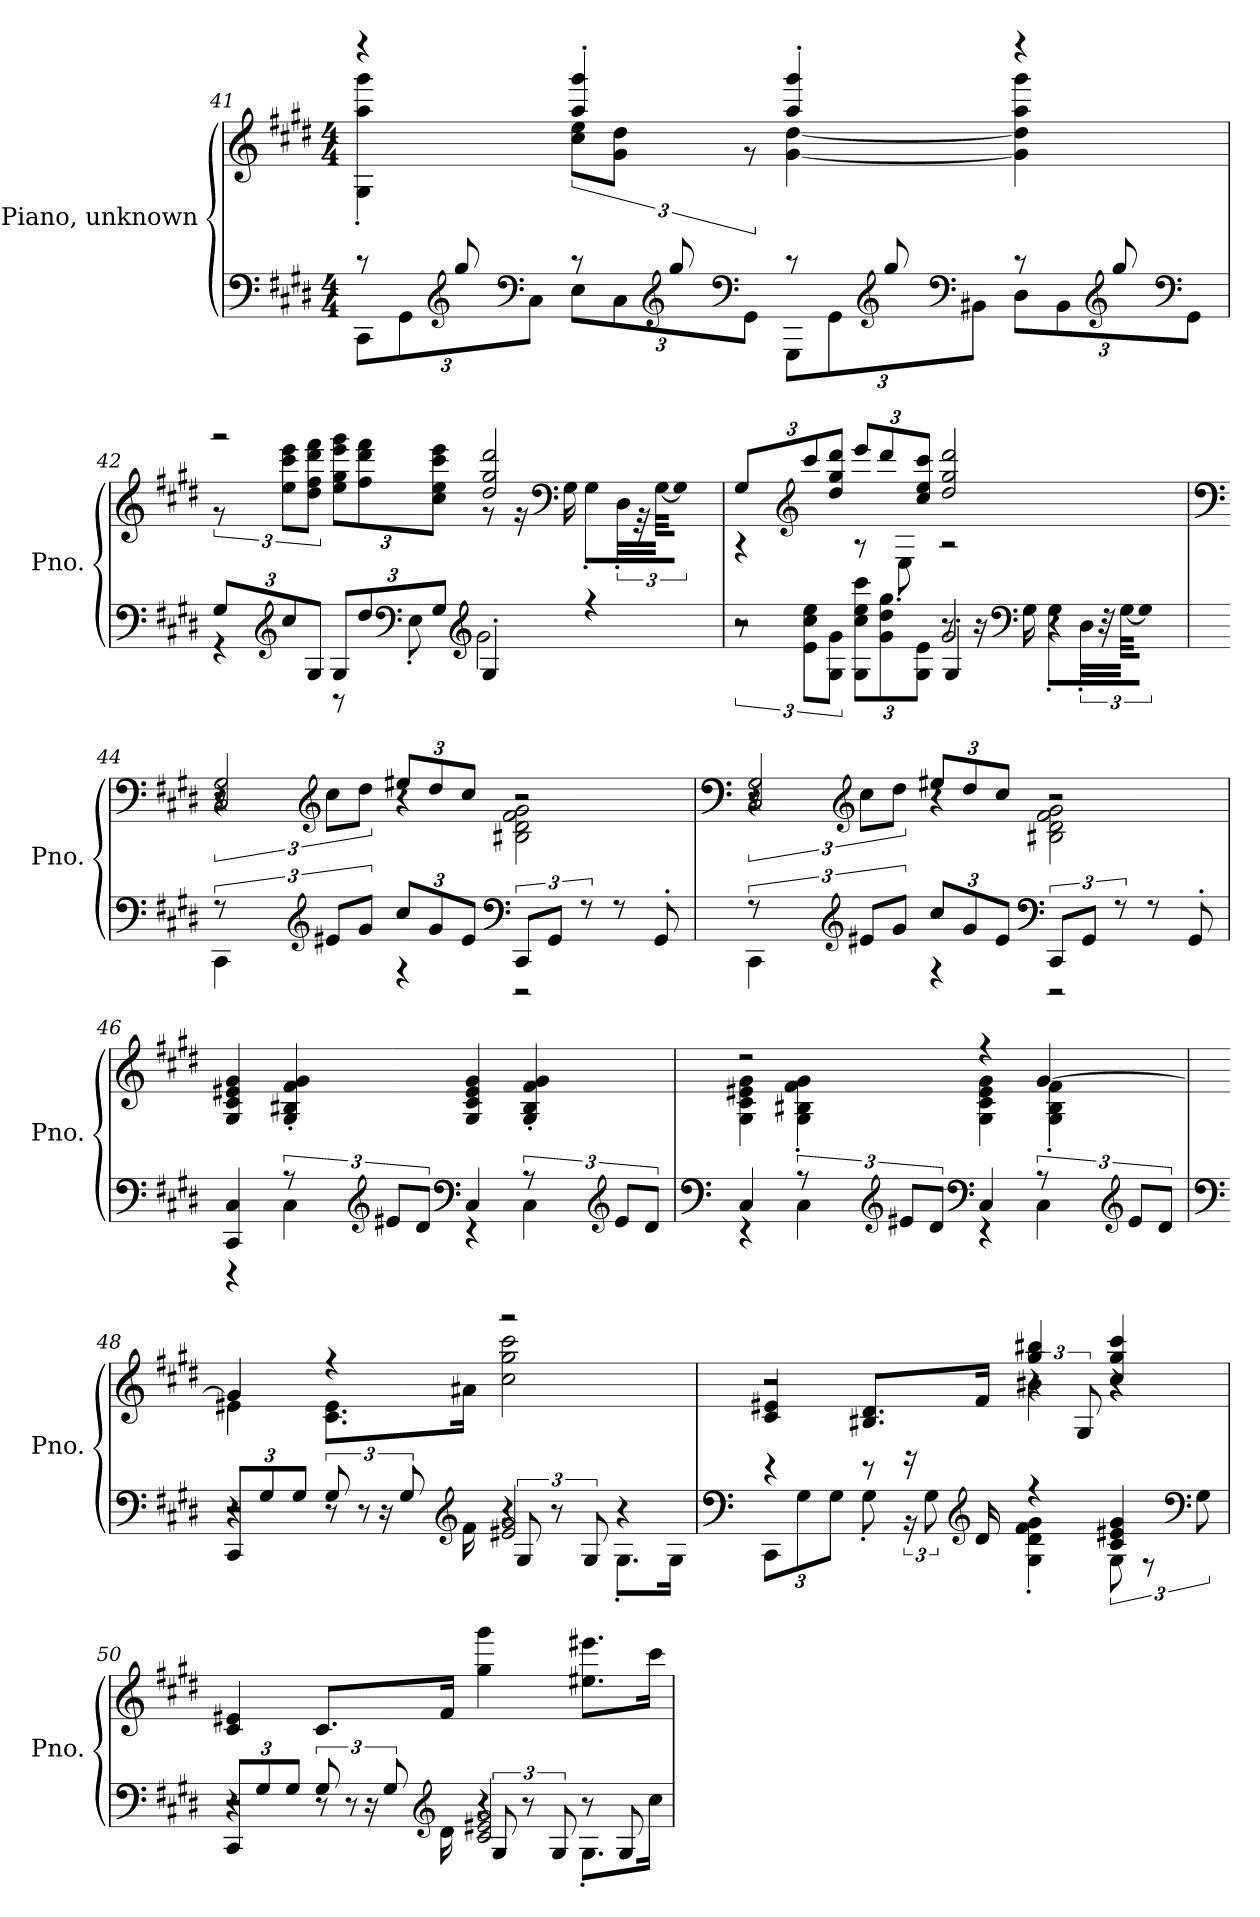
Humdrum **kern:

**kern	**kern
*part1	*part1
*staff2	*staff1
*I"Piano, unknown	*
*I'Pno.	*
!!LO:LB:g=z
*clefF4	*clefG2
*k[f#c#g#d#]	*k[f#c#g#d#]
*M4/4	*M4/4
=41	=41
*^	*
*	*Xbrackettup	*
*	*	*^
8r	12CC#\L	4r	4G#\' 4aa\' 4ggg#\'
.	12GG#\	.	.
*clefG2	*	*	*
8gg#/	.	.	.
*clefF4	*	*	*
.	12C#\J	.	.
8r	12E\L	4aa/' 4ggg#/'	12cc#\ 12ee\L
.	12C#\	.	12g#\ 12dd#\J
*clefG2	*	*	*
8gg#/	.	.	.
*clefF4	*	*	*
.	12GG#\J	.	12r
8r	12GGG#\L	4aa/' 4ggg#/'	[4g#\ [4dd#\
.	12GG#\	.	.
*clefG2	*	*	*
8gg#/	.	.	.
*clefF4	*	*	*
.	12BB#X\J	.	.
8r	12D#\L	4r	4g#\] 4dd#\] 4aa\ 4ggg#\
.	12BB#\	.	.
*clefG2	*	*	*
8gg#/	.	.	.
*clefF4	*	*	*
.	12GG#\J	.	.
!!LO:LB:g=z	!!
=42	=42	=42	=42
12G#/L	4r	2r	12r
*clefG2	*	*	*
12cc#/	.	.	12ee\ 12ccc#\ 12eee\L
12G#/J	.	.	12dd#\ 12ff#\ 12ddd#\ 12fff#\J
*	*	*	*Xbrackettup
12G#/L	8r	.	12ee\ 12gg#\ 12eee\ 12ggg#\L
12dd#/	.	.	12ff#\ 12ddd#\ 12fff#\
*clefF4	*	*	*
.	8E'\	.	.
12G#/J	.	.	12cc#\ 12ee\ 12ccc#\ 12eee\J
*clefG2	*	*	*
4G#'/	2g#\	2dd#/ 2gg#/ 2ddd#/	8r
.	.	.	16r
*	*	*clefF4	*
.	.	.	16G#\
4r	.	.	8G#'\L
*	*	*	*brackettup
.	.	.	48D#'\Jkk
.	.	.	48r
.	.	.	[48G#\KLL
.	.	.	16G#\JJ]
!!LO:LB:g=z	!!
=43	=43	=43	=43
*	*brackettup	*Xbrackettup	*
*	*^	*	*
2r	12r	2r	12G#/L	4r
*	*	*	*clefG2	*
.	12e\ 12cc#\ 12ee\L	.	12ccc#/	.
.	12G#\ 12g#\J	.	12dd#/ 12gg#/ 12ddd#/J	.
*	*Xbrackettup	*	*	*
.	12G#\ 12cc#\ 12ee\ 12ccc#\L	.	12eee/L	8r
.	12g#\ 12dd#\ 12gg#\	.	12ddd#/	.
.	.	.	.	8E'\
.	12G#\ 12e\J	.	12cc#/ 12ee/ 12ccc#/J	.
2g#/	8r	4G#'/	2dd#/ 2gg#/ 2ddd#/	2r
.	16r	.	.	.
*clefF4	*	*	*	*
.	16G#\	.	.	.
.	8G#'\L	4r	.	.
*	*brackettup	*	*	*
.	48D#'\Jkk	.	.	.
.	48r	.	.	.
.	[48G#\KLL	.	.	.
.	16G#\JJ]	.	.	.
*v	*v	*v	*	*
*	*v	*v
=44	=44
*	*clefF4
*^	*^
*	*	*	*brackettup
*	*	*	*^
12r	4CC#\	4r	12r	2C#/ 2G#/
*clefG2	*	*clefG2	*	*
12e#X/L	.	.	12cc#\L	.
12g#/J	.	.	12dd#\J	.
*Xbrackettup	*	*Xbrackettup	*	*
12cc#/L	4r	12ee#X/L	4r	.
12g#/	.	12dd#/	.	.
12e#/J	.	12cc#/J	.	.
*clefF4	*	*	*	*
*brackettup	*	*	*	*
12CC#/L	2r	2r	2B#X\ 2d#\ 2f#\ 2g#\	2r
12GG#/J	.	.	.	.
12r	.	.	.	.
8r	.	.	.	.
8GG#'/	.	.	.	.
!!LO:PB:g=z	!!	!!
=45	=45	=45	=45	=45
*	*	*clefF4	*	*
*	*	*	*brackettup	*
12r	4CC#\	4r	12r	2C#/ 2G#/
*clefG2	*	*clefG2	*	*
12e#X/L	.	.	12cc#\L	.
12g#/J	.	.	12dd#\J	.
*Xbrackettup	*	*Xbrackettup	*	*
12cc#/L	4r	12ee#X/L	4r	.
12g#/	.	12dd#/	.	.
12e#/J	.	12cc#/J	.	.
*clefF4	*	*	*	*
*brackettup	*	*	*	*
12CC#/L	2r	2r	2B#X\ 2d#\ 2f#\ 2g#\	2r
12GG#/J	.	.	.	.
12r	.	.	.	.
8r	.	.	.	.
8GG#'/	.	.	.	.
*	*	*v	*v	*v
=46	=46	=46
4CC#/ 4C#/	4r	4G#/ 4c#/ 4e#X/ 4g#/
12r	4C#\	4G#/' 4B#X/' 4f#/' 4g#/'
*clefG2	*	*
12e#X/L	.	.
12d#/J	.	.
*clefF4	*	*
4C#/	4r	4G#/ 4c#/ 4e#/ 4g#/
12r	4C#\	4G#/' 4B#/' 4f#/' 4g#/'
*clefG2	*	*
12e#/L	.	.
12d#/J	.	.
!!LO:LB:g=z
=47	=47	=47
*clefF4	*	*
*	*	*^
4C#/	4r	2r	4G#\ 4c#\ 4e#X\ 4g#\
12r	4C#\	.	4G#\' 4B#X\' 4f#\' 4g#\'
*clefG2	*	*	*
12e#X/L	.	.	.
12d#/J	.	.	.
*clefF4	*	*	*
4C#/	4r	4r	4G#\ 4c#\ 4e#\ 4g#\
12r	4C#\	[4g#/	4G#\' 4B#\' 4f#\'
*clefG2	*	*	*
12e#/L	.	.	.
12d#/J	.	.	.
*v	*v	*	*
=48	=48	=48
*clefF4	*	*
*^	*	*
*	*^	*	*
*	*	*Xbrackettup	*	*
2r	4r	12CC#/L	4g#/]	4e#X\
.	.	12G#/	.	.
.	.	12G#/J	.	.
*	*	*brackettup	*	*
.	8r	12G#/	4r	8.c#\ 8.e#\L
.	.	12r	.	.
.	16r	.	.	.
.	.	12G#/	.	.
*clefG2	*	*	*	*
.	16f#\	.	.	16a#X\Jk
2e#X/ 2g#/	4r	12G#/	2r	2cc#\ 2gg#\ 2ccc#\
.	.	12r	.	.
.	.	12G#/	.	.
.	8.G#'\L	4r	.	.
.	16G#\Jk	.	.	.
*v	*v	*v	*	*
*	*v	*v
!!LO:LB:g=z
=49	=49
*clefF4	*
*^	*
*	*Xbrackettup	*
*	*	*^
*	*	*	*^
4r	12CC#\L	2r	2r	4c#/ 4e#X/
.	12G#\	.	.	.
.	12G#\J	.	.	.
8r	8G#'\	.	.	8.B#X/ 8.d#/L
*	*brackettup	*	*	*
16r	24r	.	.	.
.	12G#\	.	.	.
*clefG2	*	*	*	*
16d#/	.	.	.	16f#/Jk
*	*	*	*	*brackettup
4r	4G#\' 4d#\' 4f#\' 4g#\'	4gg#/ 4bb#X/	4b#X\	6r
.	.	.	.	12G#/
4c#/ 4e#X/ 4g#/	12G#\	4r	4r	4cc#/ 4gg#/ 4ccc#/
.	12r	.	.	.
*clefF4	*	*	*	*
.	12G#\	.	.	.
*	*	*v	*v	*v
=50	=50	=50
*	*^	*
*	*	*Xbrackettup	*
2r	4r	12CC#/L	4c#/ 4e#X/
.	.	12G#/	.
.	.	12G#/J	.
*	*	*brackettup	*
.	8r	12G#/	8.c#/L
.	.	12r	.
.	16r	.	.
.	.	12G#/	.
*clefG2	*	*	*
.	16d#\	.	16f#/Jk
2c#/ 2e#X/ 2g#/	4r	12G#/	4gg#\ 4ggg#\
.	.	12r	.
.	.	12G#/	.
.	8.G#'\L	8r	8.ee#X\ 8.eee#X\L
.	.	8G#/	.
.	16cc#\Jk	.	16ccc#\Jk
*v	*v	*v	*
=	=
*-	*-
